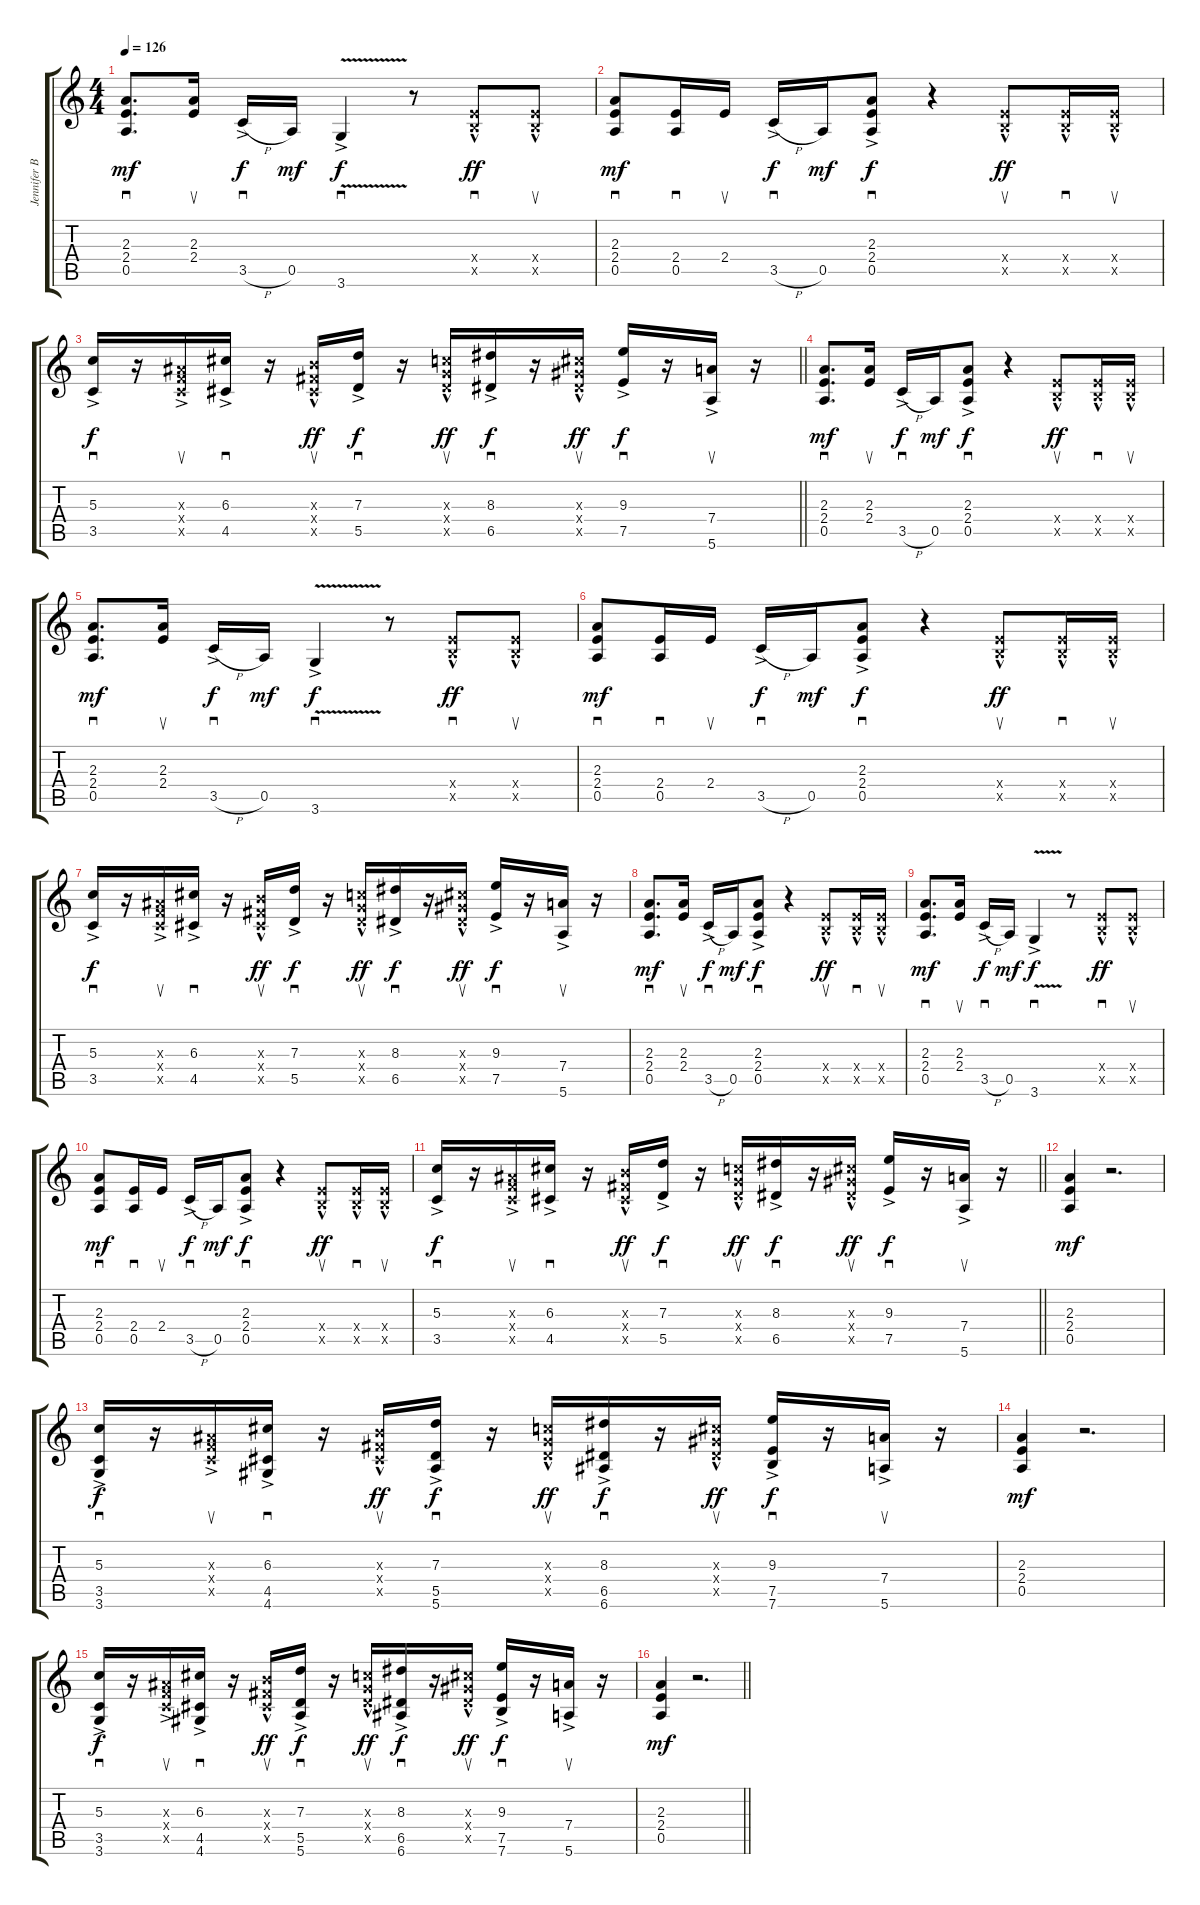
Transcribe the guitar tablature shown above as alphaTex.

\track ("Jennifer Batten Rhythm" "Jennifer B") {instrument overdrivenguitar}
\staff {score tabs}
\tuning (E4 B3 G3 D3 A2 E2) {hide}
\ts (4 4)
\tempo 126
\clef g2
\ks c
(2.3 2.4 0.5).8{d sd dy mf} (2.3 2.4).16{su} 3.5{h ac}.16{sd dy f} 0.5.16{dy mf} 3.6{v ac}.4{sd dy f} r.8 (2.4{hac x} 2.5{hac x}).8{sd dy ff} (2.4{hac x} 2.5{hac x}).8{su} |
(2.3 2.4 0.5).8{sd dy mf} (2.4 0.5).16{sd} 2.4.16{su} 3.5{h ac}.16{sd dy f} 0.5.16{dy mf} (2.3{ac} 2.4{ac} 0.5{ac}).8{sd dy f} r.4 (2.4{hac x} 2.5{hac x}).8{su dy ff} (2.4{hac x} 2.5{hac x}).16{sd} (2.4{hac x} 2.5{hac x}).16{su} |
\barLineRight lightlight
(5.3{ac} 3.5{ac}).16{sd dy f} r.16 (3.3{ac x} 3.4{ac x} 3.5{ac x}).16{su} (6.3{ac} 4.5{ac}).16{sd} r.16 (4.3{hac x} 4.4{hac x} 4.5{hac x}).16{su dy ff} (7.3{ac} 5.5{ac}).16{sd dy f} r.16 (5.3{hac x} 5.4{hac x} 5.5{hac x}).16{su dy ff} (8.3{ac} 6.5{ac}).16{sd dy f} r.16 (6.3{hac x} 6.4{hac x} 6.5{hac x}).16{su dy ff} (9.3{ac} 7.5{ac}).16{sd dy f} r.16 (7.4{ac} 5.6{ac}).16{su} r.16 |
(2.3 2.4 0.5).8{d sd dy mf} (2.3 2.4).16{su} 3.5{h ac}.16{sd dy f} 0.5.16{dy mf} (2.3{ac} 2.4{ac} 0.5{ac}).8{sd dy f} r.4 (2.4{hac x} 2.5{hac x}).8{su dy ff} (2.4{hac x} 2.5{hac x}).16{sd} (2.4{hac x} 2.5{hac x}).16{su} |
(2.3 2.4 0.5).8{d sd dy mf} (2.3 2.4).16{su} 3.5{h ac}.16{sd dy f} 0.5.16{dy mf} 3.6{v ac}.4{sd dy f} r.8 (2.4{hac x} 2.5{hac x}).8{sd dy ff} (2.4{hac x} 2.5{hac x}).8{su} |
(2.3 2.4 0.5).8{sd dy mf} (2.4 0.5).16{sd} 2.4.16{su} 3.5{h ac}.16{sd dy f} 0.5.16{dy mf} (2.3{ac} 2.4{ac} 0.5{ac}).8{sd dy f} r.4 (2.4{hac x} 2.5{hac x}).8{su dy ff} (2.4{hac x} 2.5{hac x}).16{sd} (2.4{hac x} 2.5{hac x}).16{su} |
(5.3{ac} 3.5{ac}).16{sd dy f} r.16 (3.3{ac x} 3.4{ac x} 3.5{ac x}).16{su} (6.3{ac} 4.5{ac}).16{sd} r.16 (4.3{hac x} 4.4{hac x} 4.5{hac x}).16{su dy ff} (7.3{ac} 5.5{ac}).16{sd dy f} r.16 (5.3{hac x} 5.4{hac x} 5.5{hac x}).16{su dy ff} (8.3{ac} 6.5{ac}).16{sd dy f} r.16 (6.3{hac x} 6.4{hac x} 6.5{hac x}).16{su dy ff} (9.3{ac} 7.5{ac}).16{sd dy f} r.16 (7.4{ac} 5.6{ac}).16{su} r.16 |
(2.3 2.4 0.5).8{d sd dy mf} (2.3 2.4).16{su} 3.5{h ac}.16{sd dy f} 0.5.16{dy mf} (2.3{ac} 2.4{ac} 0.5{ac}).8{sd dy f} r.4 (2.4{hac x} 2.5{hac x}).8{su dy ff} (2.4{hac x} 2.5{hac x}).16{sd} (2.4{hac x} 2.5{hac x}).16{su} |
(2.3 2.4 0.5).8{d sd dy mf} (2.3 2.4).16{su} 3.5{h ac}.16{sd dy f} 0.5.16{dy mf} 3.6{v ac}.4{sd dy f} r.8 (2.4{hac x} 2.5{hac x}).8{sd dy ff} (2.4{hac x} 2.5{hac x}).8{su} |
(2.3 2.4 0.5).8{sd dy mf} (2.4 0.5).16{sd} 2.4.16{su} 3.5{h ac}.16{sd dy f} 0.5.16{dy mf} (2.3{ac} 2.4{ac} 0.5{ac}).8{sd dy f} r.4 (2.4{hac x} 2.5{hac x}).8{su dy ff} (2.4{hac x} 2.5{hac x}).16{sd} (2.4{hac x} 2.5{hac x}).16{su} |
\barLineRight lightlight
(5.3{ac} 3.5{ac}).16{sd dy f} r.16 (3.3{ac x} 3.4{ac x} 3.5{ac x}).16{su} (6.3{ac} 4.5{ac}).16{sd} r.16 (4.3{hac x} 4.4{hac x} 4.5{hac x}).16{su dy ff} (7.3{ac} 5.5{ac}).16{sd dy f} r.16 (5.3{hac x} 5.4{hac x} 5.5{hac x}).16{su dy ff} (8.3{ac} 6.5{ac}).16{sd dy f} r.16 (6.3{hac x} 6.4{hac x} 6.5{hac x}).16{su dy ff} (9.3{ac} 7.5{ac}).16{sd dy f} r.16 (7.4{ac} 5.6{ac}).16{su} r.16 |
(2.3 2.4 0.5).4{dy mf} r.2{d} |
(5.3{ac} 3.5{ac} 3.6{ac}).16{sd dy f} r.16 (3.3{ac x} 3.4{ac x} 3.5{ac x}).16{su} (6.3{ac} 4.5{ac} 4.6{ac}).16{sd} r.16 (4.3{hac x} 4.4{hac x} 4.5{hac x}).16{su dy ff} (7.3{ac} 5.5{ac} 5.6{ac}).16{sd dy f} r.16 (5.3{hac x} 5.4{hac x} 5.5{hac x}).16{su dy ff} (8.3{ac} 6.5{ac} 6.6{ac}).16{sd dy f} r.16 (6.3{hac x} 6.4{hac x} 6.5{hac x}).16{su dy ff} (9.3{ac} 7.5{ac} 7.6{ac}).16{sd dy f} r.16 (7.4{ac} 5.6{ac}).16{su} r.16 |
(2.3 2.4 0.5).4{dy mf} r.2{d} |
(5.3{ac} 3.5{ac} 3.6{ac}).16{sd dy f} r.16 (3.3{ac x} 3.4{ac x} 3.5{ac x}).16{su} (6.3{ac} 4.5{ac} 4.6{ac}).16{sd} r.16 (4.3{hac x} 4.4{hac x} 4.5{hac x}).16{su dy ff} (7.3{ac} 5.5{ac} 5.6{ac}).16{sd dy f} r.16 (5.3{hac x} 5.4{hac x} 5.5{hac x}).16{su dy ff} (8.3{ac} 6.5{ac} 6.6{ac}).16{sd dy f} r.16 (6.3{hac x} 6.4{hac x} 6.5{hac x}).16{su dy ff} (9.3{ac} 7.5{ac} 7.6{ac}).16{sd dy f} r.16 (7.4{ac} 5.6{ac}).16{su} r.16 |
\barLineRight lightlight
(2.3 2.4 0.5).4{dy mf} r.2{d}
